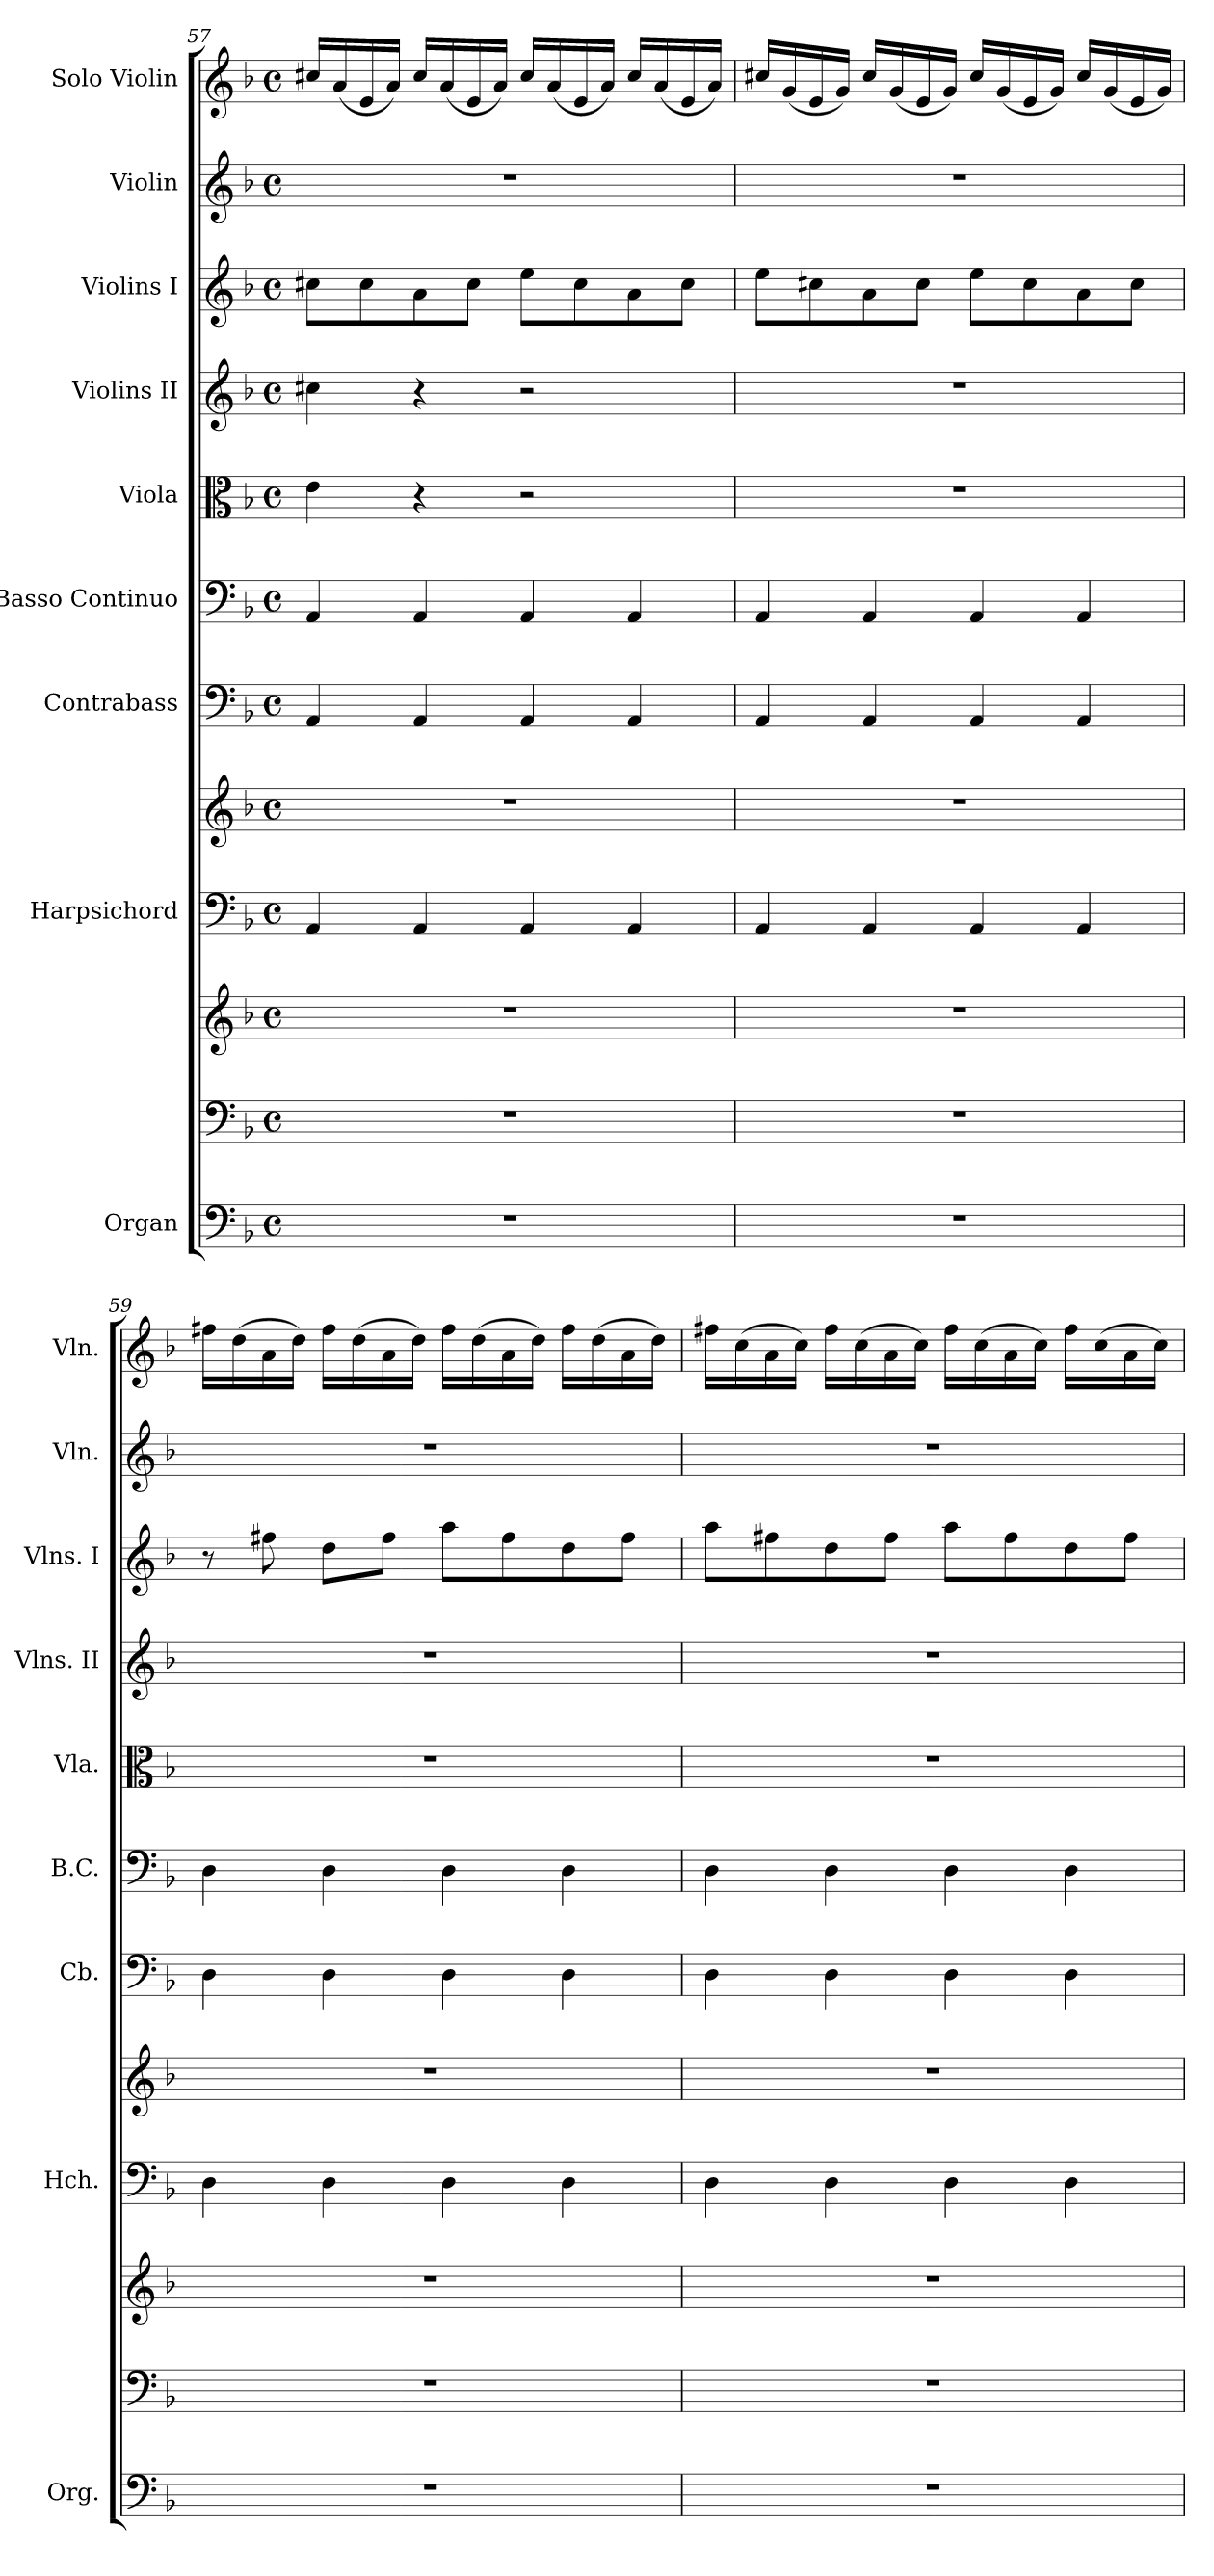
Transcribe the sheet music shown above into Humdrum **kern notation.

**kern	**kern	**kern	**kern	**kern	**kern	**kern	**kern	**kern	**kern	**kern	**kern
*part9	*part9	*part9	*part8	*part8	*part7	*part6	*part5	*part4	*part3	*part2	*part1
*staff12	*staff11	*staff10	*staff9	*staff8	*staff7	*staff6	*staff5	*staff4	*staff3	*staff2	*staff1
*I"Organ	*	*	*I"Harpsichord	*	*I"Contrabass	*I"Basso Continuo	*I"Viola	*I"Violins II	*I"Violins I	*I"Violin	*I"Solo Violin
*I'Org.	*	*	*I'Hch.	*	*I'Cb.	*I'B.C.	*I'Vla.	*I'Vlns. II	*I'Vlns. I	*I'Vln.	*I'Vln.
!!LO:LB:g=z
*clefF4	*clefF4	*clefG2	*clefF4	*clefG2	*clefF4	*clefF4	*clefC3	*clefG2	*clefG2	*clefG2	*clefG2
*	*	*	*	*	*ITrd7c12	*	*	*	*	*	*
*k[b-]	*k[b-]	*k[b-]	*k[b-]	*k[b-]	*k[b-]	*k[b-]	*k[b-]	*k[b-]	*k[b-]	*k[b-]	*k[b-]
*M4/4	*M4/4	*M4/4	*M4/4	*M4/4	*M4/4	*M4/4	*M4/4	*M4/4	*M4/4	*M4/4	*M4/4
*met(c)	*met(c)	*met(c)	*met(c)	*met(c)	*met(c)	*met(c)	*met(c)	*met(c)	*met(c)	*met(c)	*met(c)
=57	=57	=57	=57	=57	=57	=57	=57	=57	=57	=57	=57
1r	1r	1r	4AA/	1r	4AAA/	4AA/	4e\	4cc#X\	8cc#X\L	1r	16cc#X/LL
.	.	.	.	.	.	.	.	.	.	.	(<16a/
.	.	.	.	.	.	.	.	.	8cc#\	.	16e/
.	.	.	.	.	.	.	.	.	.	.	16a/JJ)
.	.	.	4AA/	.	4AAA/	4AA/	4r	4r	8a\	.	16cc#/LL
.	.	.	.	.	.	.	.	.	.	.	(<16a/
.	.	.	.	.	.	.	.	.	8cc#\J	.	16e/
.	.	.	.	.	.	.	.	.	.	.	16a/JJ)
.	.	.	4AA/	.	4AAA/	4AA/	2r	2r	8ee\L	.	16cc#/LL
.	.	.	.	.	.	.	.	.	.	.	(<16a/
.	.	.	.	.	.	.	.	.	8cc#\	.	16e/
.	.	.	.	.	.	.	.	.	.	.	16a/JJ)
.	.	.	4AA/	.	4AAA/	4AA/	.	.	8a\	.	16cc#/LL
.	.	.	.	.	.	.	.	.	.	.	(<16a/
.	.	.	.	.	.	.	.	.	8cc#\J	.	16e/
.	.	.	.	.	.	.	.	.	.	.	16a/JJ)
=58	=58	=58	=58	=58	=58	=58	=58	=58	=58	=58	=58
1r	1r	1r	4AA/	1r	4AAA/	4AA/	1r	1r	8ee\L	1r	16cc#X/LL
.	.	.	.	.	.	.	.	.	.	.	(<16g/
.	.	.	.	.	.	.	.	.	8cc#X\	.	16e/
.	.	.	.	.	.	.	.	.	.	.	16g/JJ)
.	.	.	4AA/	.	4AAA/	4AA/	.	.	8a\	.	16cc#/LL
.	.	.	.	.	.	.	.	.	.	.	(<16g/
.	.	.	.	.	.	.	.	.	8cc#\J	.	16e/
.	.	.	.	.	.	.	.	.	.	.	16g/JJ)
.	.	.	4AA/	.	4AAA/	4AA/	.	.	8ee\L	.	16cc#/LL
.	.	.	.	.	.	.	.	.	.	.	(<16g/
.	.	.	.	.	.	.	.	.	8cc#\	.	16e/
.	.	.	.	.	.	.	.	.	.	.	16g/JJ)
.	.	.	4AA/	.	4AAA/	4AA/	.	.	8a\	.	16cc#/LL
.	.	.	.	.	.	.	.	.	.	.	(<16g/
.	.	.	.	.	.	.	.	.	8cc#\J	.	16e/
.	.	.	.	.	.	.	.	.	.	.	16g/JJ)
!!LO:PB:g=z
=59	=59	=59	=59	=59	=59	=59	=59	=59	=59	=59	=59
1r	1r	1r	4D\	1r	4DD\	4D\	1r	1r	8r	1r	16ff#X\LL
.	.	.	.	.	.	.	.	.	.	.	(>16dd\
.	.	.	.	.	.	.	.	.	8ff#X\	.	16a\
.	.	.	.	.	.	.	.	.	.	.	16dd\JJ)
.	.	.	4D\	.	4DD\	4D\	.	.	8dd\L	.	16ff#\LL
.	.	.	.	.	.	.	.	.	.	.	(>16dd\
.	.	.	.	.	.	.	.	.	8ff#\J	.	16a\
.	.	.	.	.	.	.	.	.	.	.	16dd\JJ)
.	.	.	4D\	.	4DD\	4D\	.	.	8aa\L	.	16ff#\LL
.	.	.	.	.	.	.	.	.	.	.	(>16dd\
.	.	.	.	.	.	.	.	.	8ff#\	.	16a\
.	.	.	.	.	.	.	.	.	.	.	16dd\JJ)
.	.	.	4D\	.	4DD\	4D\	.	.	8dd\	.	16ff#\LL
.	.	.	.	.	.	.	.	.	.	.	(>16dd\
.	.	.	.	.	.	.	.	.	8ff#\J	.	16a\
.	.	.	.	.	.	.	.	.	.	.	16dd\JJ)
=60	=60	=60	=60	=60	=60	=60	=60	=60	=60	=60	=60
1r	1r	1r	4D\	1r	4DD\	4D\	1r	1r	8aa\L	1r	16ff#X\LL
.	.	.	.	.	.	.	.	.	.	.	(>16cc\
.	.	.	.	.	.	.	.	.	8ff#X\	.	16a\
.	.	.	.	.	.	.	.	.	.	.	16cc\JJ)
.	.	.	4D\	.	4DD\	4D\	.	.	8dd\	.	16ff#\LL
.	.	.	.	.	.	.	.	.	.	.	(>16cc\
.	.	.	.	.	.	.	.	.	8ff#\J	.	16a\
.	.	.	.	.	.	.	.	.	.	.	16cc\JJ)
.	.	.	4D\	.	4DD\	4D\	.	.	8aa\L	.	16ff#\LL
.	.	.	.	.	.	.	.	.	.	.	(>16cc\
.	.	.	.	.	.	.	.	.	8ff#\	.	16a\
.	.	.	.	.	.	.	.	.	.	.	16cc\JJ)
.	.	.	4D\	.	4DD\	4D\	.	.	8dd\	.	16ff#\LL
.	.	.	.	.	.	.	.	.	.	.	(>16cc\
.	.	.	.	.	.	.	.	.	8ff#\J	.	16a\
.	.	.	.	.	.	.	.	.	.	.	16cc\JJ)
=	=	=	=	=	=	=	=	=	=	=	=
*-	*-	*-	*-	*-	*-	*-	*-	*-	*-	*-	*-
